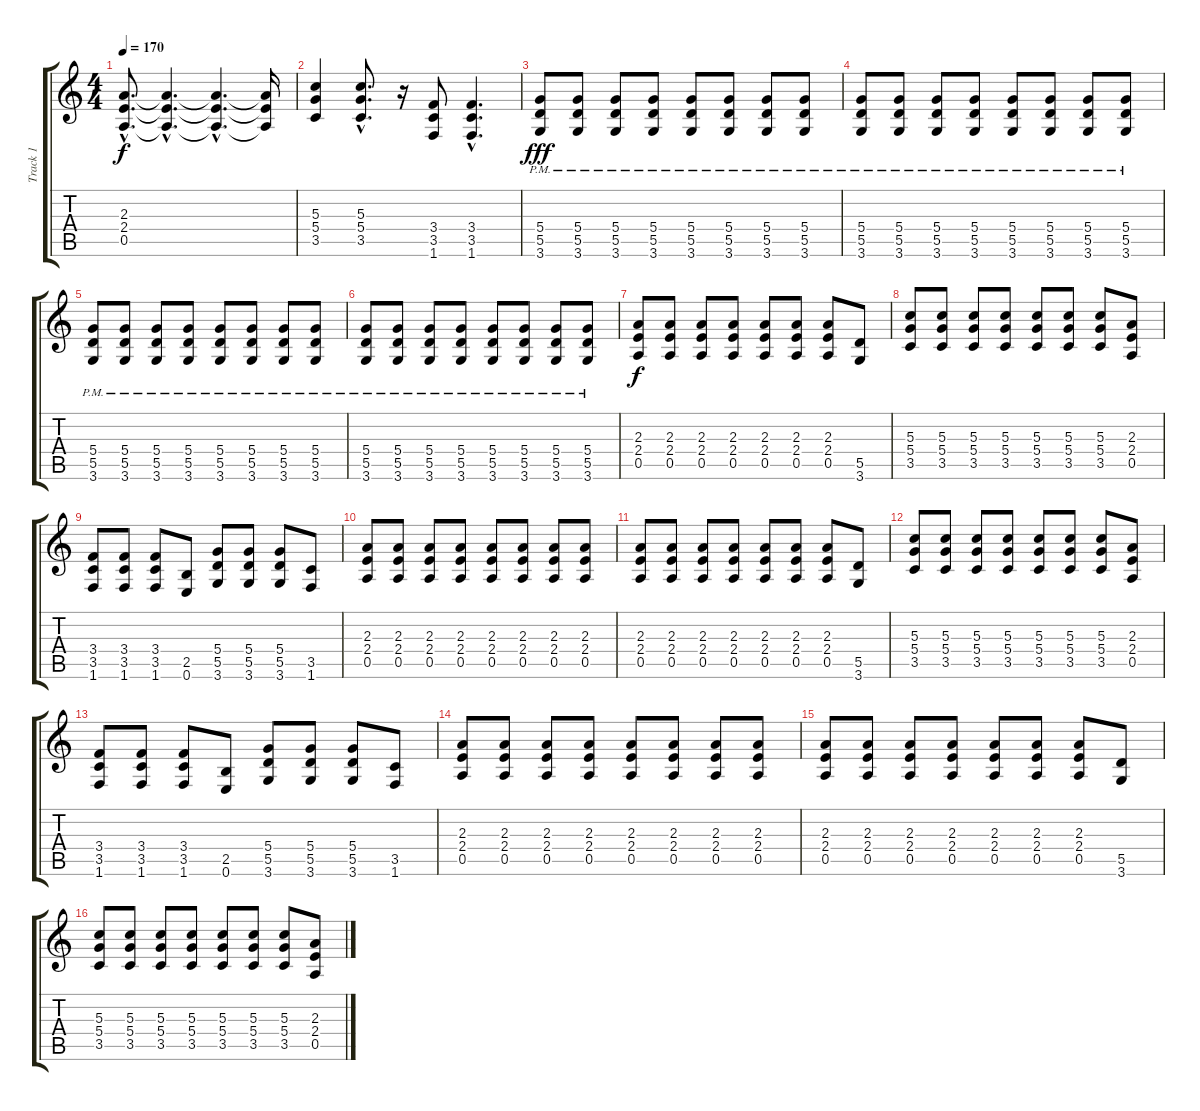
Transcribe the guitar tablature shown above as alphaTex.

\track ("Track 1" "Track 1") {instrument distortionguitar}
\staff {score tabs}
\tuning (E4 B3 G3 D3 A2 E2) {hide}
\ts (4 4)
\tempo 170
\clef g2
\ks c
(2.3{hac t} 2.4{hac t} 0.5{hac t}).8{d dy f} (2.3{hac t} 2.4{hac t} 0.5{hac t}).4{d} (2.3{hac t} 2.4{hac t} 0.5{hac t}).4{d} (2.3{t} 2.4{t} 0.5{t}).16 |
(5.3 5.4 3.5).4 (5.3{hac} 5.4{hac} 3.5{hac}).8{d} r.16 (3.4 3.5 1.6).8 (3.4{hac} 3.5{hac} 1.6{hac}).4{d} |
(5.4{pm} 5.5{pm} 3.6{pm}).8{dy fff} (5.4{pm} 5.5{pm} 3.6{pm}).8 (5.4{pm} 5.5{pm} 3.6{pm}).8 (5.4{pm} 5.5{pm} 3.6{pm}).8 (5.4{pm} 5.5{pm} 3.6{pm}).8 (5.4{pm} 5.5{pm} 3.6{pm}).8 (5.4{pm} 5.5{pm} 3.6{pm}).8 (5.4{pm} 5.5{pm} 3.6{pm}).8 |
(5.4{pm} 5.5{pm} 3.6{pm}).8 (5.4{pm} 5.5{pm} 3.6{pm}).8 (5.4{pm} 5.5{pm} 3.6{pm}).8 (5.4{pm} 5.5{pm} 3.6{pm}).8 (5.4{pm} 5.5{pm} 3.6{pm}).8 (5.4{pm} 5.5{pm} 3.6{pm}).8 (5.4{pm} 5.5{pm} 3.6{pm}).8 (5.4{pm} 5.5{pm} 3.6{pm}).8 |
(5.4{pm} 5.5{pm} 3.6{pm}).8 (5.4{pm} 5.5{pm} 3.6{pm}).8 (5.4{pm} 5.5{pm} 3.6{pm}).8 (5.4{pm} 5.5{pm} 3.6{pm}).8 (5.4{pm} 5.5{pm} 3.6{pm}).8 (5.4{pm} 5.5{pm} 3.6{pm}).8 (5.4{pm} 5.5{pm} 3.6{pm}).8 (5.4{pm} 5.5{pm} 3.6{pm}).8 |
(5.4{pm} 5.5{pm} 3.6{pm}).8 (5.4{pm} 5.5{pm} 3.6{pm}).8 (5.4{pm} 5.5{pm} 3.6{pm}).8 (5.4{pm} 5.5{pm} 3.6{pm}).8 (5.4{pm} 5.5{pm} 3.6{pm}).8 (5.4{pm} 5.5{pm} 3.6{pm}).8 (5.4{pm} 5.5{pm} 3.6{pm}).8 (5.4{pm} 5.5{pm} 3.6{pm}).8 |
(2.3 2.4 0.5).8{dy f} (2.3 2.4 0.5).8 (2.3 2.4 0.5).8 (2.3 2.4 0.5).8 (2.3 2.4 0.5).8 (2.3 2.4 0.5).8 (2.3 2.4 0.5).8 (5.5 3.6).8 |
(5.3 5.4 3.5).8 (5.3 5.4 3.5).8 (5.3 5.4 3.5).8 (5.3 5.4 3.5).8 (5.3 5.4 3.5).8 (5.3 5.4 3.5).8 (5.3 5.4 3.5).8 (2.3 2.4 0.5).8 |
(3.4 3.5 1.6).8 (3.4 3.5 1.6).8 (3.4 3.5 1.6).8 (2.5 0.6).8 (5.4 5.5 3.6).8 (5.4 5.5 3.6).8 (5.4 5.5 3.6).8 (3.5 1.6).8 |
(2.3 2.4 0.5).8 (2.3 2.4 0.5).8 (2.3 2.4 0.5).8 (2.3 2.4 0.5).8 (2.3 2.4 0.5).8 (2.3 2.4 0.5).8 (2.3 2.4 0.5).8 (2.3 2.4 0.5).8 |
(2.3 2.4 0.5).8 (2.3 2.4 0.5).8 (2.3 2.4 0.5).8 (2.3 2.4 0.5).8 (2.3 2.4 0.5).8 (2.3 2.4 0.5).8 (2.3 2.4 0.5).8 (5.5 3.6).8 |
(5.3 5.4 3.5).8 (5.3 5.4 3.5).8 (5.3 5.4 3.5).8 (5.3 5.4 3.5).8 (5.3 5.4 3.5).8 (5.3 5.4 3.5).8 (5.3 5.4 3.5).8 (2.3 2.4 0.5).8 |
(3.4 3.5 1.6).8 (3.4 3.5 1.6).8 (3.4 3.5 1.6).8 (2.5 0.6).8 (5.4 5.5 3.6).8 (5.4 5.5 3.6).8 (5.4 5.5 3.6).8 (3.5 1.6).8 |
(2.3 2.4 0.5).8 (2.3 2.4 0.5).8 (2.3 2.4 0.5).8 (2.3 2.4 0.5).8 (2.3 2.4 0.5).8 (2.3 2.4 0.5).8 (2.3 2.4 0.5).8 (2.3 2.4 0.5).8 |
(2.3 2.4 0.5).8 (2.3 2.4 0.5).8 (2.3 2.4 0.5).8 (2.3 2.4 0.5).8 (2.3 2.4 0.5).8 (2.3 2.4 0.5).8 (2.3 2.4 0.5).8 (5.5 3.6).8 |
(5.3 5.4 3.5).8 (5.3 5.4 3.5).8 (5.3 5.4 3.5).8 (5.3 5.4 3.5).8 (5.3 5.4 3.5).8 (5.3 5.4 3.5).8 (5.3 5.4 3.5).8 (2.3 2.4 0.5).8
